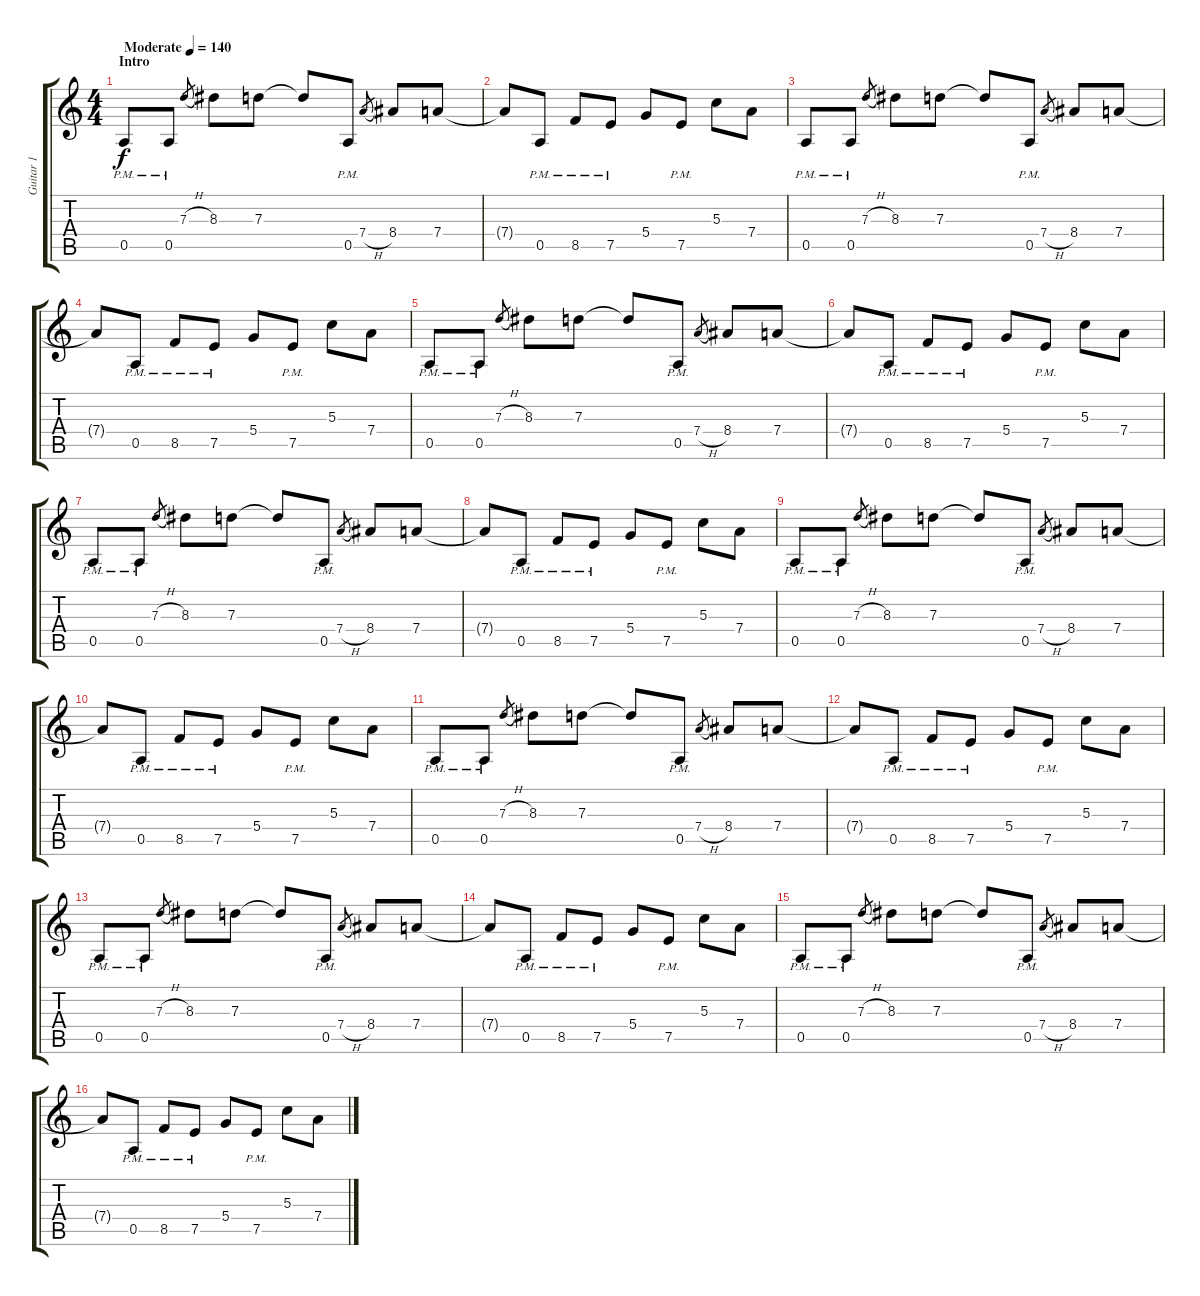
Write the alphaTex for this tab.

\track ("Guitar 1" "Guitar 1") {instrument distortionguitar}
\staff {score tabs}
\tuning (E4 B3 G3 D3 A2 E2) {hide}
\ts (4 4)
\section ("" "Intro")
\tempo (140 "Moderate")
\clef g2
\ks c
0.5{pm}.8{dy f instrument distortionguitar} 0.5{pm}.8 7.3{h}.8{gr} 8.3.8 7.3.8 7.3{t}.8 0.5{pm}.8 7.4{h}.8{gr} 8.4.8 7.4.8 |
7.4{t}.8 0.5{pm}.8 8.5{pm}.8 7.5{pm}.8 5.4.8 7.5{pm}.8 5.3.8 7.4.8 |
0.5{pm}.8 0.5{pm}.8 7.3{h}.8{gr} 8.3.8 7.3.8 7.3{t}.8 0.5{pm}.8 7.4{h}.8{gr} 8.4.8 7.4.8 |
7.4{t}.8 0.5{pm}.8 8.5{pm}.8 7.5{pm}.8 5.4.8 7.5{pm}.8 5.3.8 7.4.8 |
0.5{pm}.8 0.5{pm}.8 7.3{h}.8{gr} 8.3.8 7.3.8 7.3{t}.8 0.5{pm}.8 7.4{h}.8{gr} 8.4.8 7.4.8 |
7.4{t}.8 0.5{pm}.8 8.5{pm}.8 7.5{pm}.8 5.4.8 7.5{pm}.8 5.3.8 7.4.8 |
0.5{pm}.8 0.5{pm}.8 7.3{h}.8{gr} 8.3.8 7.3.8 7.3{t}.8 0.5{pm}.8 7.4{h}.8{gr} 8.4.8 7.4.8 |
7.4{t}.8 0.5{pm}.8 8.5{pm}.8 7.5{pm}.8 5.4.8 7.5{pm}.8 5.3.8 7.4.8 |
0.5{pm}.8 0.5{pm}.8 7.3{h}.8{gr} 8.3.8 7.3.8 7.3{t}.8 0.5{pm}.8 7.4{h}.8{gr} 8.4.8 7.4.8 |
7.4{t}.8 0.5{pm}.8 8.5{pm}.8 7.5{pm}.8 5.4.8 7.5{pm}.8 5.3.8 7.4.8 |
0.5{pm}.8 0.5{pm}.8 7.3{h}.8{gr} 8.3.8 7.3.8 7.3{t}.8 0.5{pm}.8 7.4{h}.8{gr} 8.4.8 7.4.8 |
7.4{t}.8 0.5{pm}.8 8.5{pm}.8 7.5{pm}.8 5.4.8 7.5{pm}.8 5.3.8 7.4.8 |
0.5{pm}.8 0.5{pm}.8 7.3{h}.8{gr} 8.3.8 7.3.8 7.3{t}.8 0.5{pm}.8 7.4{h}.8{gr} 8.4.8 7.4.8 |
7.4{t}.8 0.5{pm}.8 8.5{pm}.8 7.5{pm}.8 5.4.8 7.5{pm}.8 5.3.8 7.4.8 |
0.5{pm}.8 0.5{pm}.8 7.3{h}.8{gr} 8.3.8 7.3.8 7.3{t}.8 0.5{pm}.8 7.4{h}.8{gr} 8.4.8 7.4.8 |
7.4{t}.8 0.5{pm}.8 8.5{pm}.8 7.5{pm}.8 5.4.8 7.5{pm}.8 5.3.8 7.4.8
